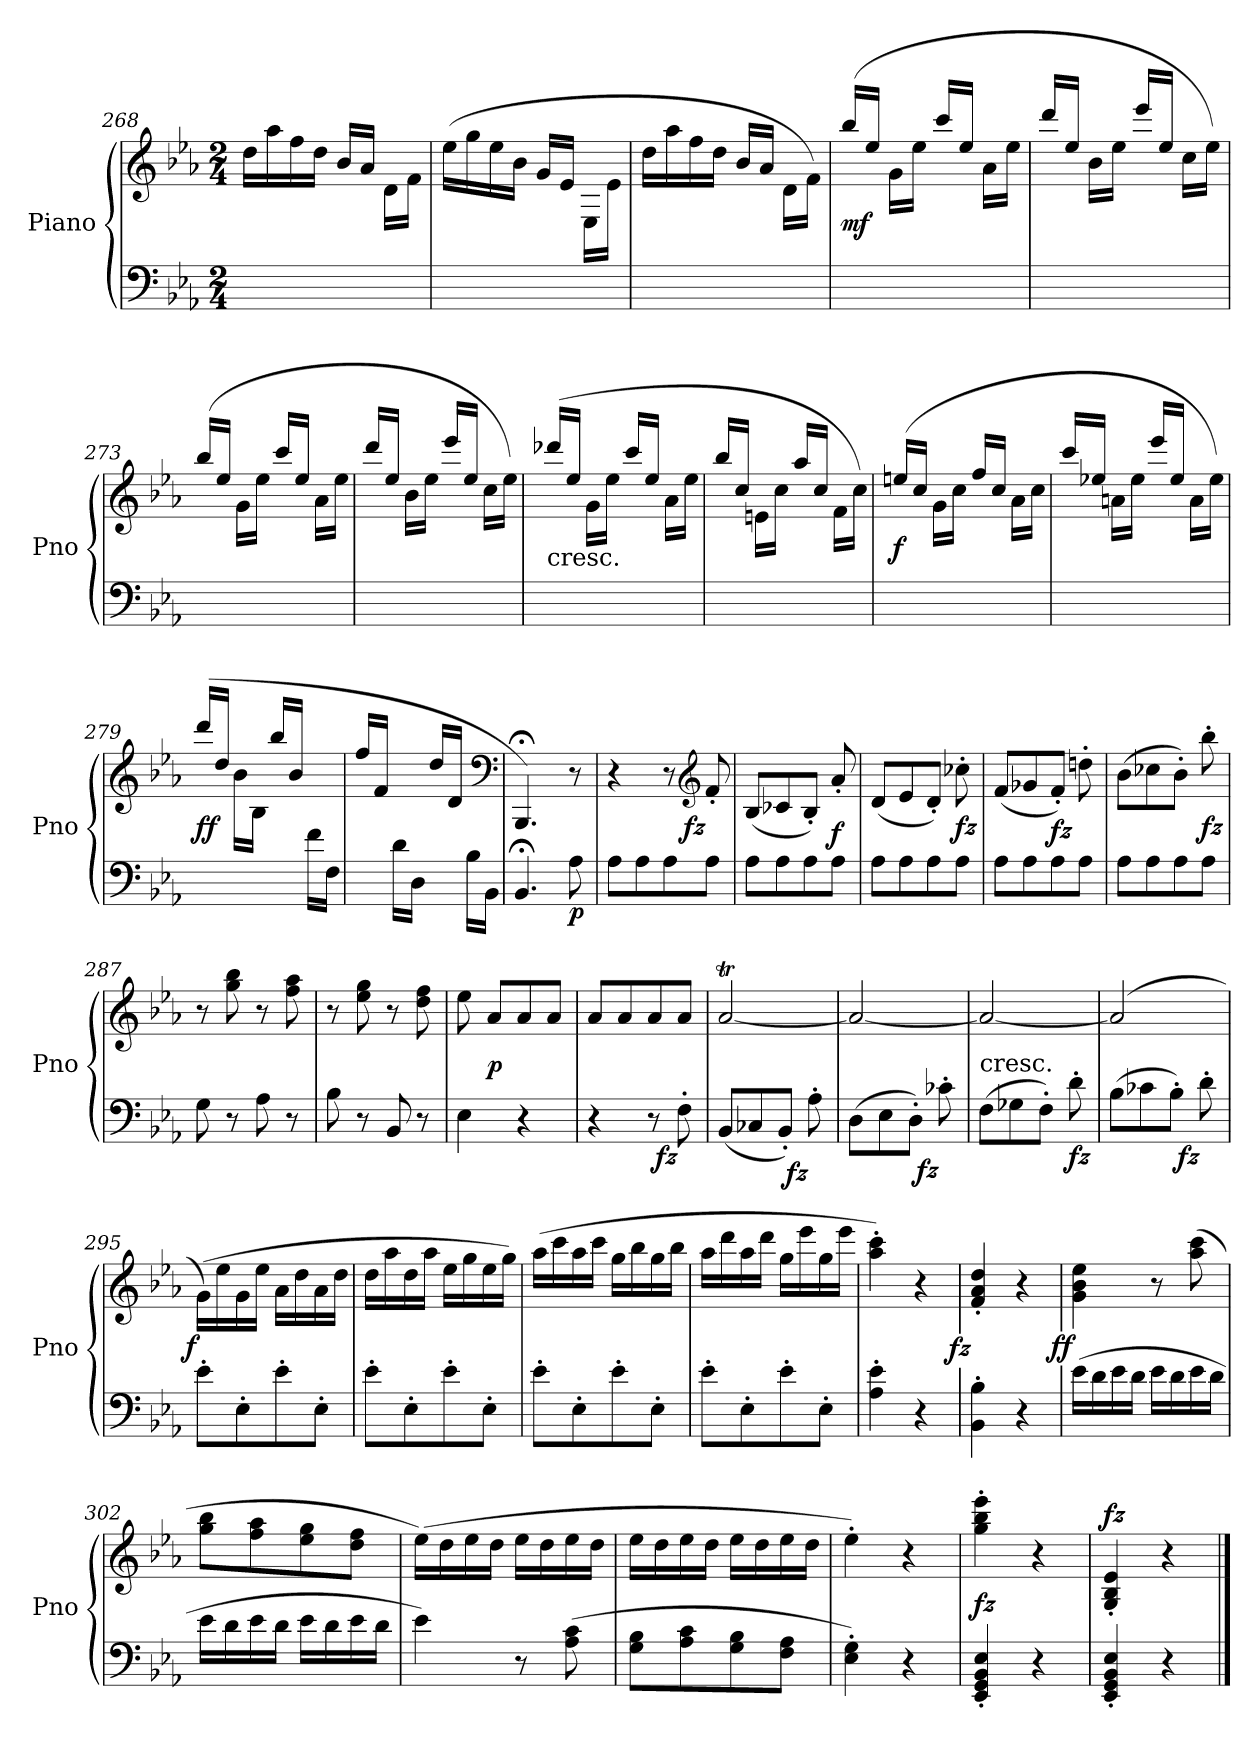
**kern	**kern	**dynam
*part1	*part1	*part1
*staff2	*staff1	*staff1/2
*I"Piano	*	*
*I'Pno	*	*
*clefF4	*clefG2	*
*k[b-e-a-]	*k[b-e-a-]	*
*E-:	*E-:	*
*M2/4	*M2/4	*
=268	=268	=268
2ryy	16ddLL	.
.	16aa-	.
.	16ff	.
.	16ddJJ	.
.	16b-LL	.
.	16a-JJ	.
.	16d\LL	.
.	16f\JJ	.
=269	=269	=269
2ryy	(16ee-LL	.
.	16gg	.
.	16ee-	.
.	16b-JJ	.
.	16gLL	.
.	16e-JJ	.
.	16E-\LL	.
.	16e-\JJ	.
=270	=270	=270
2ryy	16ddLL	.
.	16aa-	.
.	16ff	.
.	16ddJJ	.
.	16b-LL	.
.	16a-JJ	.
.	16d\LL	.
.	16f\JJ)	.
=271	=271	=271
2ryy	(16bb-/LL	mf
.	16ee-/JJ	.
.	16gLL	.
.	16ee-JJ	.
.	16ccc/LL	.
.	16ee-/JJ	.
.	16a-LL	.
.	16ee-JJ	.
!!LO:LB:g=z
=272	=272	=272
2ryy	16ddd/LL	.
.	16ee-/JJ	.
.	16b-LL	.
.	16ee-JJ	.
.	16eee-/LL	.
.	16ee-/JJ	.
.	16ccLL	.
.	16ee-JJ)	.
=273	=273	=273
2ryy	(16bb-/LL	.
.	16ee-/JJ	.
.	16gLL	.
.	16ee-JJ	.
.	16ccc/LL	.
.	16ee-/JJ	.
.	16a-LL	.
.	16ee-JJ	.
=274	=274	=274
2ryy	16ddd/LL	.
.	16ee-/JJ	.
.	16b-LL	.
.	16ee-JJ	.
.	16eee-/LL	.
.	16ee-/JJ	.
.	16ccLL	.
.	16ee-JJ)	.
=275	=275	=275
!	!LO:TX:c:t=cresc.	!
2ryy	(16ddd-X/LL	.
.	16ee-/JJ	.
.	16gLL	.
.	16ee-JJ	.
.	16ccc/LL	.
.	16ee-/JJ	.
.	16a-LL	.
.	16ee-JJ	.
=276	=276	=276
2ryy	16bb-/LL	.
.	16cc/JJ	.
.	16en\LL	.
.	16cc\JJ	.
.	16aa-/LL	.
.	16cc/JJ	.
.	16f\LL	.
.	16cc\JJ)	.
=277	=277	=277
2ryy	(16een/LL	f
.	16cc/JJ	.
.	16g\LL	.
.	16cc\JJ	.
.	16ff/LL	.
.	16cc/JJ	.
.	16a-LL	.
.	16ccJJ	.
!!LO:LB:g=z
=278	=278	=278
2ryy	16ccc/LL	.
.	16ee-X/JJ	.
.	16anLL	.
.	16ee-JJ	.
.	16eee-/LL	.
.	16ee-/JJ	.
.	16aLL	.
.	16ee-JJ)	.
=279	=279	=279
4ryy	(16ddd/LL	ff
.	16dd/JJ	.
.	16b-\LL	.
.	16B-\JJ	.
8ryy	16bb-/LL	.
.	16b-/JJ	.
16f\LL	8ryy	.
16FJJ	.	.
=280	=280	=280
8ryy	16ff/LL	.
.	16f/JJ	.
16dLL	8ryy	.
16DJJ	.	.
8ryy	16ddLL	.
.	16dJJ	.
16B-LL	8ryy	.
16BB-JJ	.	.
*	*clefF4	*
=281	=281	=281
4.BB-;	4.BBB-;<)	.
!	!	!LO:DY:b=2
8A-	8r	p
=282	=282	=282
8A-L	4r	.
8A-	.	.
8A-	8r	.
*	*clefG2	*
!	!	!LO:DY:rj
8A-J	8f'	fz
=283	=283	=283
8A-L	(8B-L	.
8A-	8c-X	.
8A-	8B-'J)	.
8A-J	8a-'	f
=284	=284	=284
8A-L	(8dL	.
8A-	8e-	.
8A-	8d'J)	.
8A-J	8cc-X'	fz
!!LO:LB:g=z
=285	=285	=285
8A-L	(8fL	.
8A-	8g-X	.
8A-	8f'J)	fz
8A-J	8ddn'	.
=286	=286	=286
8A-L	(8b-L	.
8A-	8cc-X	.
8A-	8b-'J)	.
8A-J	8bb-'	fz
=287	=287	=287
8G	8r	.
8r	8gg 8bb-	.
8A-	8r	.
8r	8ff 8aa-	.
=288	=288	=288
8B-	8r	.
8r	8ee- 8gg	.
8BB-	8r	.
8r	8dd 8ff	.
=289	=289	=289
4E-	8ee-	.
.	8a-L	p
4r	8a-	.
.	8a-J	.
=290	=290	=290
4r	8a-L	.
.	8a-	.
8r	8a-	.
!	!	!LO:DY:b=2:rj
8F'	8a-J	fz
=291	=291	=291
(8BB-L	[2a-T	.
8C-X	.	.
8BB-'J)	.	.
!	!	!LO:DY:b=2:rj
8A-'	.	fz
=292	=292	=292
(8DL	2a-_	.
8E-	.	.
8D'J)	.	.
!	!	!LO:DY:b=2:rj
8c-X'	.	fz
!!LO:LB:g=z
=293	=293	=293
!	!LO:TX:c:t=cresc.	!
(8FL	2a-_	.
8G-X	.	.
8F'J)	.	.
!	!	!LO:DY:b=2
8d'	.	fz
=294	=294	=294
(8B-L	(<2a-TTT]	.
8c-X	.	.
8B-'J)	.	.
!	!	!LO:DY:b=2:rj
8d'	.	fz
=295	=295	=295
!	!	!LO:DY:rj
8e-'L	(16gLL)	f
.	16ee-	.
8E-'	16g	.
.	16ee-JJ	.
8e-'	16a-LL	.
.	16dd	.
8E-'J	16a-	.
.	16ddJJ	.
=296	=296	=296
8e-'L	16ddLL	.
.	16aa-	.
8E-'	16dd	.
.	16aa-JJ	.
8e-'	16ee-LL	.
.	16gg	.
8E-'J	16ee-	.
.	16ggJJ)	.
=297	=297	=297
8e-'L	(16aa-LL	.
.	16ccc	.
8E-'	16aa-	.
.	16cccJJ	.
8e-'	16ggLL	.
.	16bb-	.
8E-'J	16gg	.
.	16bb-JJ	.
=298	=298	=298
8e-'L	16aa-LL	.
.	16ddd	.
8E-'	16aa-	.
.	16dddJJ	.
8e-'	16ggLL	.
.	16eee-	.
8E-'J	16gg	.
.	16eee-JJ	.
=299	=299	=299
4A-' 4e-'	4aa-' 4ccc')	.
4r	4r	.
!!LO:LB:g=z
=300	=300	=300
!	!	!LO:DY:rj
4BB-' 4B-'	4f' 4a-' 4dd'	fz
4r	4r	.
=301	=301	=301
!	!	!LO:DY:rj
(16e-LL	4g 4b- 4ee-	ff
16d	.	.
16e-	.	.
16dJJ	.	.
16e-LL	8r	.
16d	.	.
16e-	(8aa- 8ccc	.
16dJJ	.	.
=302	=302	=302
16e-LL	8gg 8bb-L	.
16d	.	.
16e-	8ff 8aa-	.
16dJJ	.	.
16e-LL	8ee- 8gg	.
16d	.	.
16e-	8dd 8ffJ	.
16dJJ	.	.
=303	=303	=303
4e-)	(16ee-LL)	.
.	16dd	.
.	16ee-	.
.	16ddJJ	.
8r	16ee-LL	.
.	16dd	.
(8A- 8c	16ee-	.
.	16ddJJ	.
=304	=304	=304
8G 8B-L	16ee-LL	.
.	16dd	.
8A- 8c	16ee-	.
.	16ddJJ	.
8G 8B-	16ee-LL	.
.	16dd	.
8F 8A-J	16ee-	.
.	16ddJJ	.
=305	=305	=305
4E-' 4G')	4ee-')	.
4r	4r	.
=306	=306	=306
4EE-' 4GG' 4BB-' 4E-'	4gg' 4bb-' 4eee-'	fz
4r	4r	.
=307	=307	=307
!	!	!LO:DY:a
4EE-' 4GG' 4BB-' 4E-'	4G' 4B-' 4e-'	fz
4r	4r	.
==	==	==
*-	*-	*-
